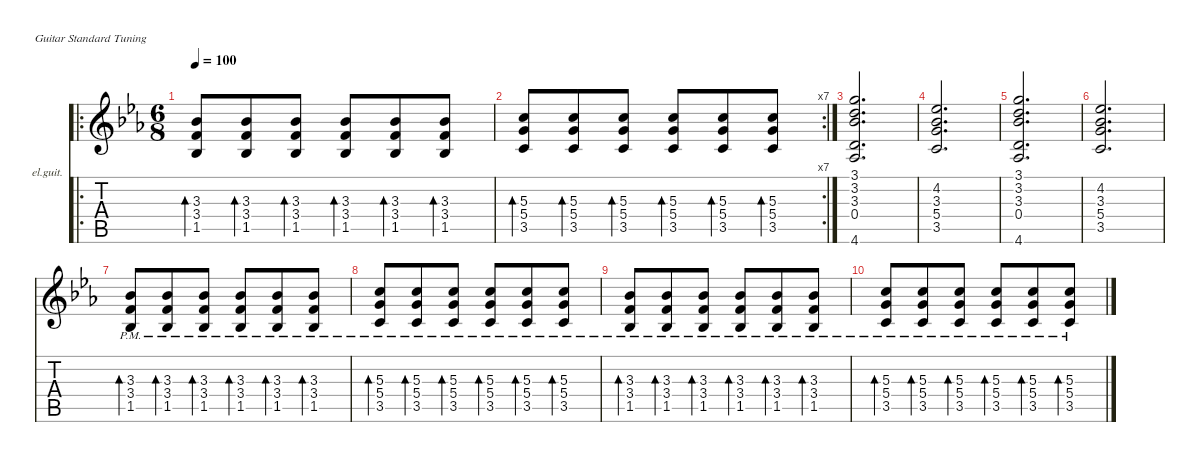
\defaultSystemsLayout 4
\hideDynamics
\bracketExtendMode nobrackets
\multiBarRest
\firstSystemTrackNameOrientation horizontal
\otherSystemsTrackNameOrientation horizontal
\track ("guitar" "el.guit.") {instrument electricguitarclean}
\staff {score tabs}
\tuning (E4 B3 G3 D3 A2 E2)
\ro
\ts (6 8)
\tempo 100
\clef g2
\ks cminor
(1.5 3.4 3.3).8{bd 30 dy mf} (1.5 3.4 3.3).8{bd 30} (1.5 3.4 3.3).8{bd 30} (1.5 3.4 3.3).8{bd 30} (1.5 3.4 3.3).8{bd 30} (1.5 3.4 3.3).8{bd 30} |
\rc 7
(3.5 5.4 5.3).8{bd 30} (3.5 5.4 5.3).8{bd 30} (3.5 5.4 5.3).8{bd 30} (3.5 5.4 5.3).8{bd 30} (3.5 5.4 5.3).8{bd 30} (3.5 5.4 5.3).8{bd 30} |
(4.6 0.4 3.3 3.2 3.1).2{d} |
(3.5 5.4 3.3 4.2).2{d} |
(4.6 0.4 3.3 3.2 3.1).2{d} |
(3.5 5.4 3.3 4.2).2{d} |
(1.5{pm} 3.4{pm} 3.3{pm}).8{bd 30} (1.5{pm} 3.4{pm} 3.3{pm}).8{bd 30} (1.5{pm} 3.4{pm} 3.3{pm}).8{bd 30} (1.5{pm} 3.4{pm} 3.3{pm}).8{bd 30} (1.5{pm} 3.4{pm} 3.3{pm}).8{bd 30} (1.5{pm} 3.4{pm} 3.3{pm}).8{bd 30} |
(3.5{pm} 5.4{pm} 5.3{pm}).8{bd 30} (3.5{pm} 5.4{pm} 5.3{pm}).8{bd 30} (3.5{pm} 5.4{pm} 5.3{pm}).8{bd 30} (3.5{pm} 5.4{pm} 5.3{pm}).8{bd 30} (3.5{pm} 5.4{pm} 5.3{pm}).8{bd 30} (3.5{pm} 5.4{pm} 5.3{pm}).8{bd 30} |
(1.5{pm} 3.4{pm} 3.3{pm}).8{bd 30} (1.5{pm} 3.4{pm} 3.3{pm}).8{bd 30} (1.5{pm} 3.4{pm} 3.3{pm}).8{bd 30} (1.5{pm} 3.4{pm} 3.3{pm}).8{bd 30} (1.5{pm} 3.4{pm} 3.3{pm}).8{bd 30} (1.5{pm} 3.4{pm} 3.3{pm}).8{bd 30} |
(3.5{pm} 5.4{pm} 5.3{pm}).8{bd 30} (3.5{pm} 5.4{pm} 5.3{pm}).8{bd 30} (3.5{pm} 5.4{pm} 5.3{pm}).8{bd 30} (3.5{pm} 5.4{pm} 5.3{pm}).8{bd 30} (3.5{pm} 5.4{pm} 5.3{pm}).8{bd 30} (3.5{pm} 5.4{pm} 5.3{pm}).8{bd 30}
